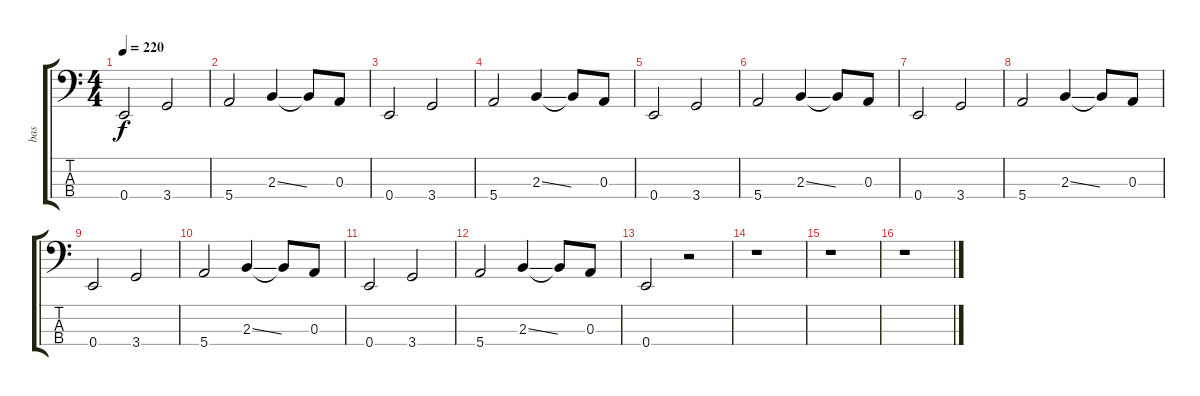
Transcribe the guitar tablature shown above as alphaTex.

\track ("bas" "bas") {instrument electricbassfinger}
\staff {score tabs}
\tuning (G2 D2 A1 E1) {hide}
\ts (4 4)
\tempo 220
\clef f4
\ks c
0.4.2{dy f} 3.4.2 |
5.4.2 2.3{ss}.4 2.3{t}.8 0.3.8 |
0.4.2 3.4.2 |
5.4.2 2.3{ss}.4 2.3{t}.8 0.3.8 |
0.4.2 3.4.2 |
5.4.2 2.3{ss}.4 2.3{t}.8 0.3.8 |
0.4.2 3.4.2 |
5.4.2 2.3{ss}.4 2.3{t}.8 0.3.8 |
0.4.2 3.4.2 |
5.4.2 2.3{ss}.4 2.3{t}.8 0.3.8 |
0.4.2 3.4.2 |
5.4.2 2.3{ss}.4 2.3{t}.8 0.3.8 |
0.4.2 r.2 |
r.1 |
r.1 |
r.1
